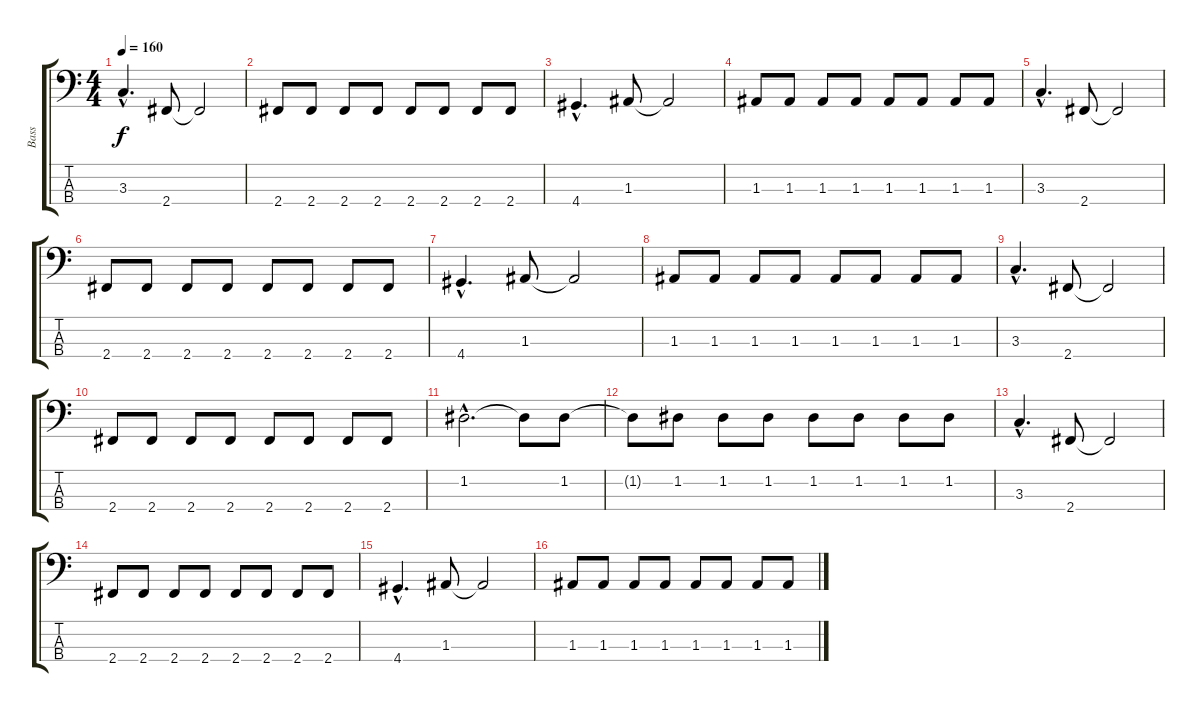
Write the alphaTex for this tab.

\track ("Bass" "Bass") {instrument electricbassfinger}
\staff {score tabs}
\tuning (G2 D2 A1 E1) {hide}
\ts (4 4)
\tempo 160
\clef f4
\ks c
3.3{hac}.4{d dy f} 2.4.8 2.4{t}.2 |
2.4.8 2.4.8 2.4.8 2.4.8 2.4.8 2.4.8 2.4.8 2.4.8 |
4.4{hac}.4{d} 1.3.8 1.3{t}.2 |
1.3.8 1.3.8 1.3.8 1.3.8 1.3.8 1.3.8 1.3.8 1.3.8 |
3.3{hac}.4{d} 2.4.8 2.4{t}.2 |
2.4.8 2.4.8 2.4.8 2.4.8 2.4.8 2.4.8 2.4.8 2.4.8 |
4.4{hac}.4{d} 1.3.8 1.3{t}.2 |
1.3.8 1.3.8 1.3.8 1.3.8 1.3.8 1.3.8 1.3.8 1.3.8 |
3.3{hac}.4{d} 2.4.8 2.4{t}.2 |
2.4.8 2.4.8 2.4.8 2.4.8 2.4.8 2.4.8 2.4.8 2.4.8 |
1.2{hac}.2{d} 1.2{t}.8 1.2.8 |
1.2{t}.8 1.2.8 1.2.8 1.2.8 1.2.8 1.2.8 1.2.8 1.2.8 |
3.3{hac}.4{d} 2.4.8 2.4{t}.2 |
2.4.8 2.4.8 2.4.8 2.4.8 2.4.8 2.4.8 2.4.8 2.4.8 |
4.4{hac}.4{d} 1.3.8 1.3{t}.2 |
1.3.8 1.3.8 1.3.8 1.3.8 1.3.8 1.3.8 1.3.8 1.3.8
